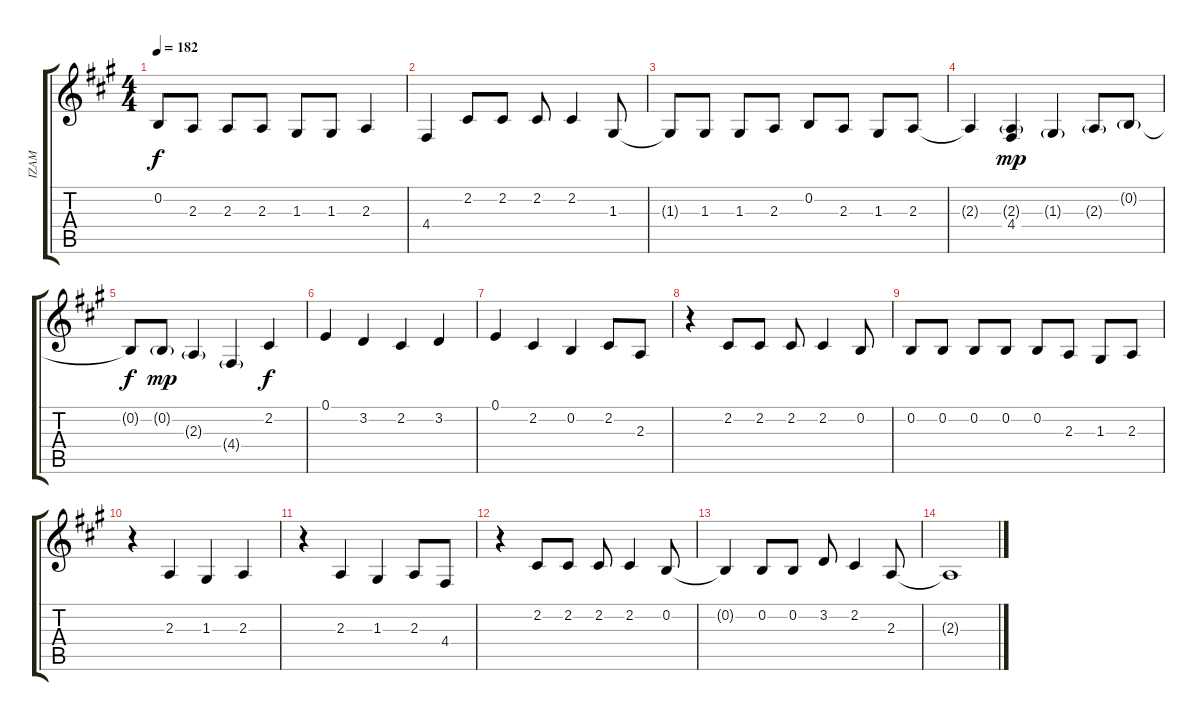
\track ("IZAM" "IZAM") {instrument oboe}
\staff {score tabs}
\tuning (E4 B3 G3 D3 A2 E2) {hide}
\ts (4 4)
\tempo 182
\clef g2
\ks a
0.2{t}.8{dy f} 2.3.8 2.3.8 2.3.8 1.3.8 1.3.8 2.3.4 |
4.4.4 2.2.8 2.2.8 2.2.8 2.2.4 1.3.8 |
1.3{t}.8 1.3.8 1.3.8 2.3.8 0.2.8 2.3.8 1.3.8 2.3.8 |
2.3{t}.4 (2.3{g} 4.4).4{dy mp} 1.3{g}.4 2.3{g}.8 0.2{g}.8 |
0.2{t}.8{dy f} 0.2{g}.8{dy mp} 2.3{g}.4 4.4{g}.4 2.2.4{dy f} |
0.1.4 3.2.4 2.2.4 3.2.4 |
0.1.4 2.2.4 0.2.4 2.2.8 2.3.8 |
r.4 2.2.8 2.2.8 2.2.8 2.2.4 0.2.8 |
0.2.8 0.2.8 0.2.8 0.2.8 0.2.8 2.3.8 1.3.8 2.3.8 |
r.4 2.3.4 1.3.4 2.3.4 |
r.4 2.3.4 1.3.4 2.3.8 4.4.8 |
r.4 2.2.8 2.2.8 2.2.8 2.2.4 0.2.8 |
0.2{t}.4 0.2.8 0.2.8 3.2.8 2.2.4 2.3.8 |
2.3{t}.1
